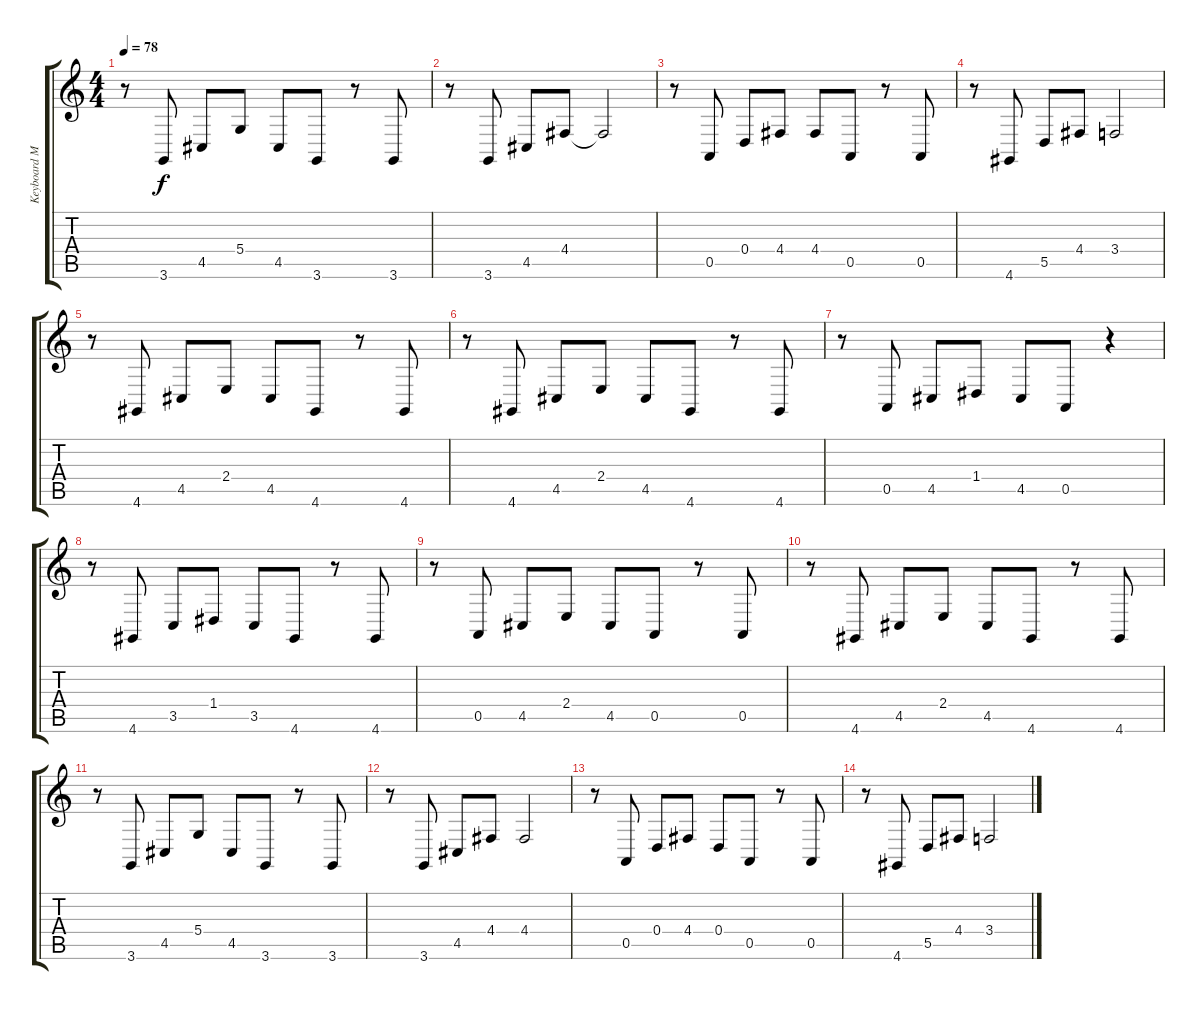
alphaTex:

\track ("Keyboard Melody" "Keyboard M") {instrument harpsichord}
\staff {score tabs}
\tuning (E4 B3 G3 D3 A2 E2) {hide}
\ts (4 4)
\tempo 78
\clef g2
\ks c
r.8{dy f} 3.6.8 4.5.8 5.4.8 4.5.8 3.6.8 r.8 3.6.8 |
r.8 3.6.8 4.5.8 4.4.8 4.4{t}.2 |
r.8 0.5.8 0.4.8 4.4.8 4.4.8 0.5.8 r.8 0.5.8 |
r.8 4.6.8 5.5.8 4.4.8 3.4.2 |
r.8 4.6.8 4.5.8 2.4.8 4.5.8 4.6.8 r.8 4.6.8 |
r.8 4.6.8 4.5.8 2.4.8 4.5.8 4.6.8 r.8 4.6.8 |
r.8 0.5.8 4.5.8 1.4.8 4.5.8 0.5.8 r.4 |
r.8 4.6.8 3.5.8 1.4.8 3.5.8 4.6.8 r.8 4.6.8 |
r.8 0.5.8 4.5.8 2.4.8 4.5.8 0.5.8 r.8 0.5.8 |
r.8 4.6.8 4.5.8 2.4.8 4.5.8 4.6.8 r.8 4.6.8 |
r.8 3.6.8 4.5.8 5.4.8 4.5.8 3.6.8 r.8 3.6.8 |
r.8 3.6.8 4.5.8 4.4.8 4.4.2 |
r.8 0.5.8 0.4.8 4.4.8 0.4.8 0.5.8 r.8 0.5.8 |
r.8 4.6.8 5.5.8 4.4.8 3.4.2
